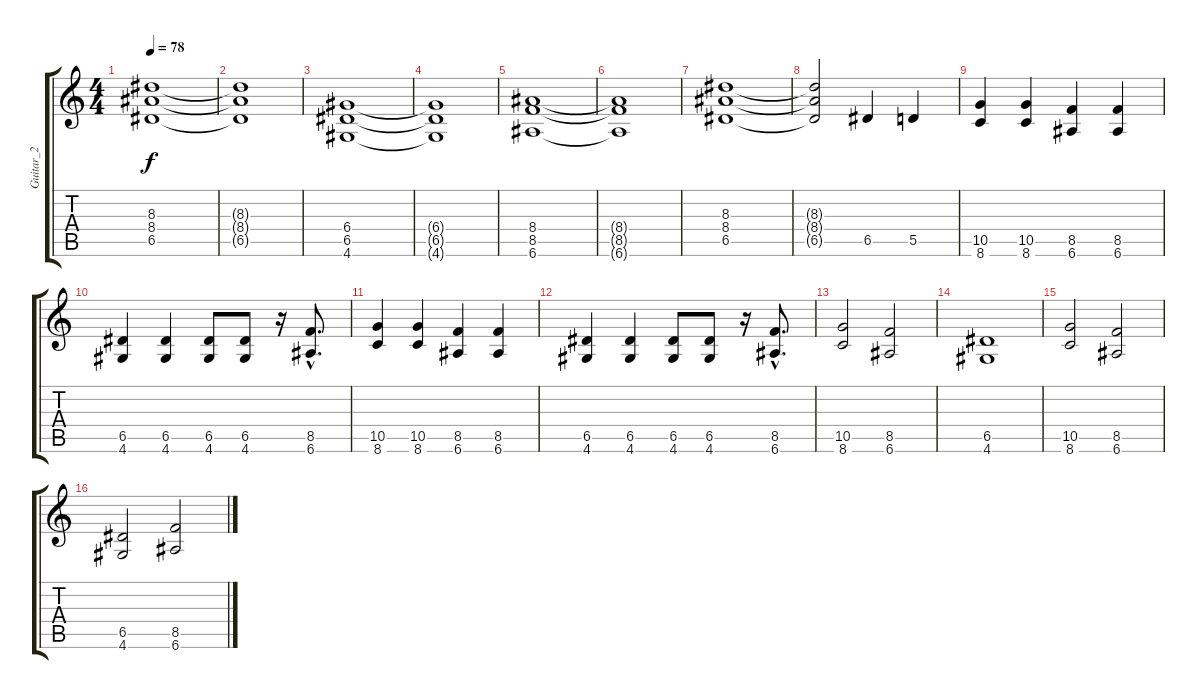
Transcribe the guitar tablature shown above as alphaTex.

\track ("Guitar_2" "Guitar_2") {instrument distortionguitar}
\staff {score tabs}
\tuning (E4 B3 G3 D3 A2 E2) {hide}
\ts (4 4)
\tempo 78
\clef g2
\ks c
(8.3 8.4 6.5).1{dy f} |
(8.3{t} 8.4{t} 6.5{t}).1 |
(6.4 6.5 4.6).1 |
(6.4{t} 6.5{t} 4.6{t}).1 |
(8.4 8.5 6.6).1 |
(8.4{t} 8.5{t} 6.6{t}).1 |
(8.3 8.4 6.5).1 |
(8.3{t} 8.4{t} 6.5{t}).2 6.5.4 5.5.4 |
(10.5 8.6).4 (10.5 8.6).4 (8.5 6.6).4 (8.5 6.6).4 |
(6.5 4.6).4 (6.5 4.6).4 (6.5 4.6).8 (6.5 4.6).8 r.16 (8.5{hac} 6.6{hac}).8{d} |
(10.5 8.6).4 (10.5 8.6).4 (8.5 6.6).4 (8.5 6.6).4 |
(6.5 4.6).4 (6.5 4.6).4 (6.5 4.6).8 (6.5 4.6).8 r.16 (8.5{hac} 6.6{hac}).8{d} |
(10.5 8.6).2 (8.5 6.6).2 |
(6.5 4.6).1 |
(10.5 8.6).2 (8.5 6.6).2 |
(6.5 4.6).2 (8.5 6.6).2
